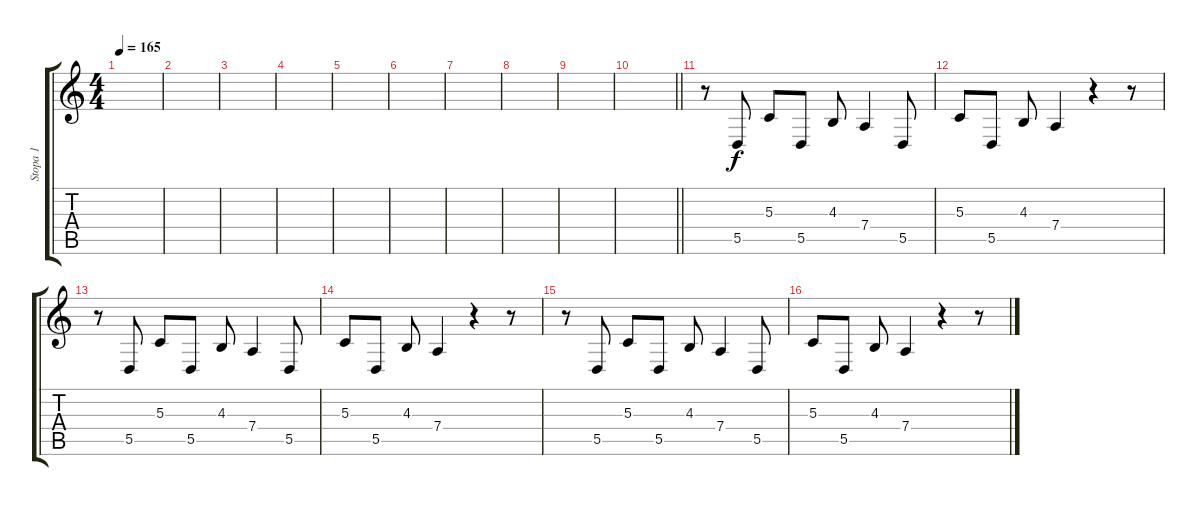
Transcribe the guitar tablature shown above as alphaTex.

\track ("Stopa 1" "Stopa 1") {instrument synthstrings1}
\staff {score tabs}
\tuning (E4 B3 G3 D3 A2 E2) {hide}
\ts (4 4)
\tempo 165
\clef g2
\ks c
|
|
|
|
|
|
|
|
|
\barLineRight lightlight
|
\section ("" "")
r.8{volume 16 instrument pad3polysynth} 5.5.8 5.3.8 5.5.8 4.3.8 7.4.4 5.5.8 |
5.3.8 5.5.8 4.3.8 7.4.4 r.4 r.8 |
r.8 5.5.8 5.3.8 5.5.8 4.3.8 7.4.4 5.5.8 |
5.3.8 5.5.8 4.3.8 7.4.4 r.4 r.8 |
r.8 5.5.8 5.3.8 5.5.8 4.3.8 7.4.4 5.5.8 |
5.3.8 5.5.8 4.3.8 7.4.4 r.4 r.8
